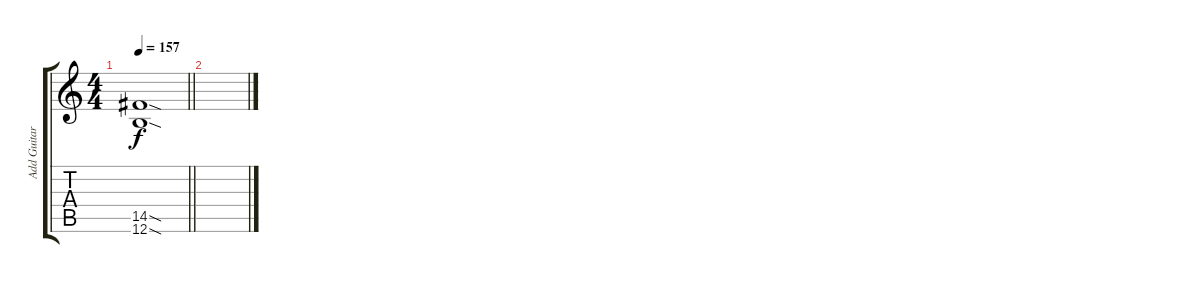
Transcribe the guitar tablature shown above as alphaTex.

\track ("Add Guitar" "Add Guitar") {instrument distortionguitar}
\staff {score tabs}
\tuning (B3 Gb3 D3 A2 E2 B1) {hide}
\ts (4 4)
\tempo 157
\clef g2
\barLineRight lightlight
\ks c
(14.5{sod} 12.6{sod}).1{dy f} |
\section ("" "")
